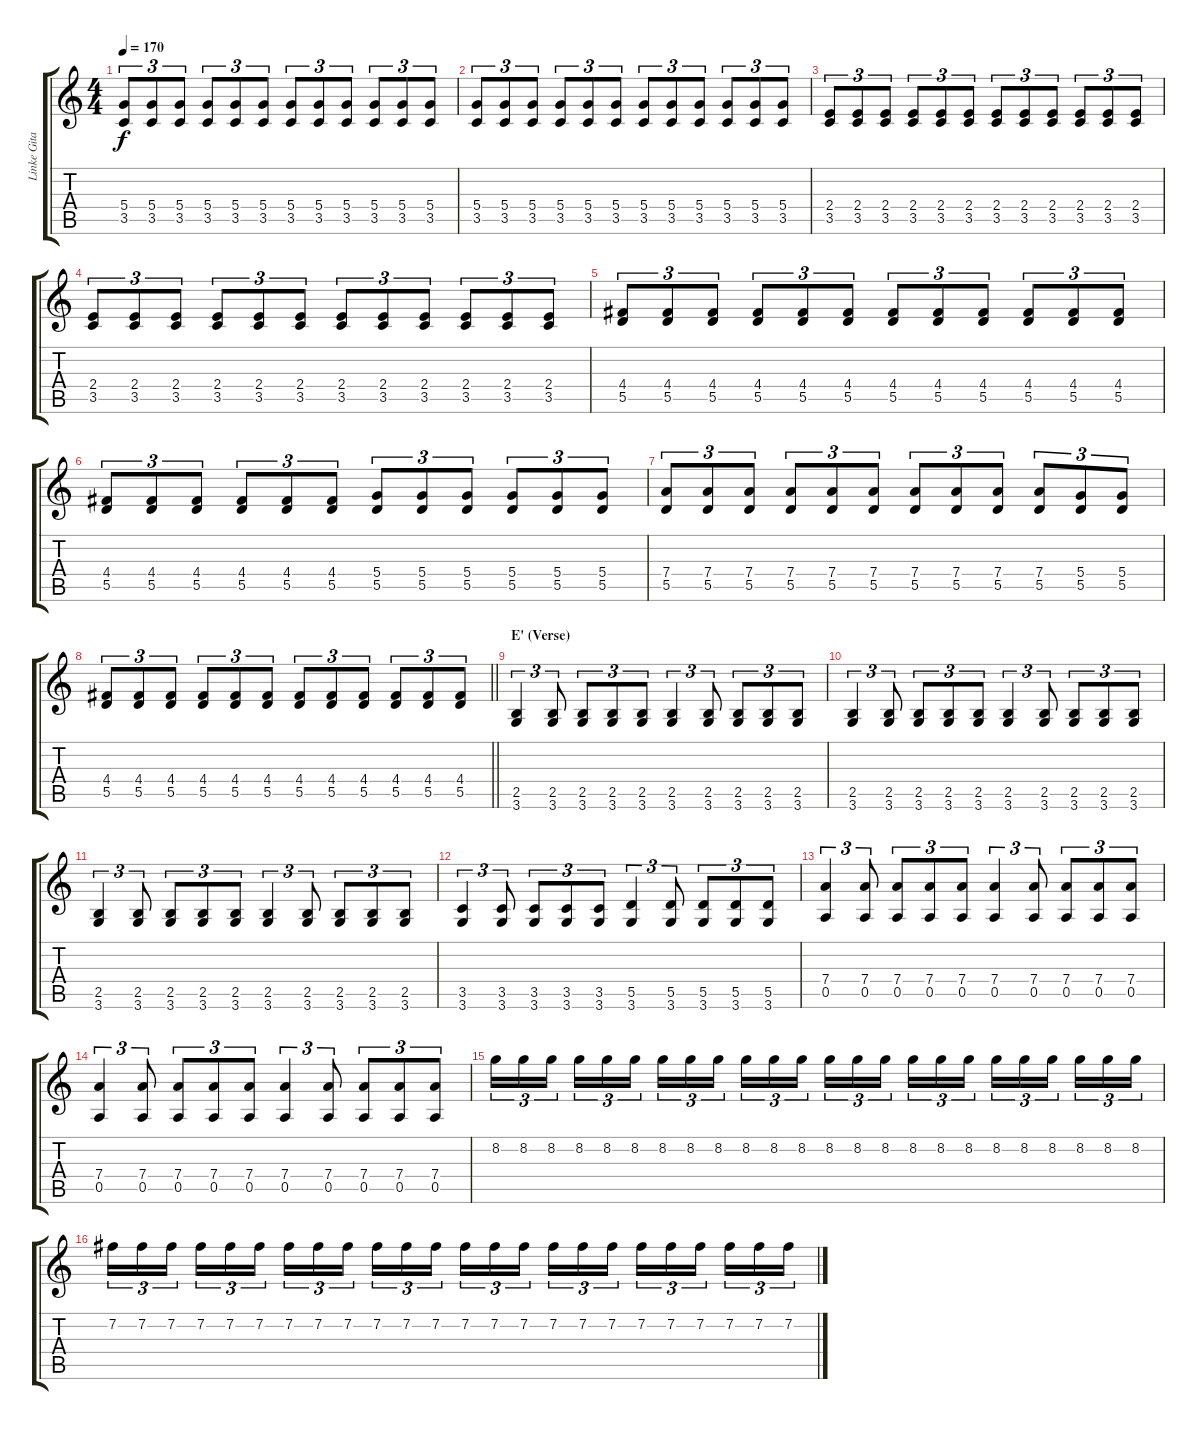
\track ("Linke Gitarre" "Linke Gita") {instrument distortionguitar}
\staff {score tabs}
\tuning (E4 B3 G3 D3 A2 E2) {hide}
\ts (4 4)
\tempo 170
\clef g2
\ks c
(5.4 3.5).8{tu (3 2) dy f} (5.4 3.5).8{tu (3 2)} (5.4 3.5).8{tu (3 2)} (5.4 3.5).8{tu (3 2)} (5.4 3.5).8{tu (3 2)} (5.4 3.5).8{tu (3 2)} (5.4 3.5).8{tu (3 2)} (5.4 3.5).8{tu (3 2)} (5.4 3.5).8{tu (3 2)} (5.4 3.5).8{tu (3 2)} (5.4 3.5).8{tu (3 2)} (5.4 3.5).8{tu (3 2)} |
(5.4 3.5).8{tu (3 2)} (5.4 3.5).8{tu (3 2)} (5.4 3.5).8{tu (3 2)} (5.4 3.5).8{tu (3 2)} (5.4 3.5).8{tu (3 2)} (5.4 3.5).8{tu (3 2)} (5.4 3.5).8{tu (3 2)} (5.4 3.5).8{tu (3 2)} (5.4 3.5).8{tu (3 2)} (5.4 3.5).8{tu (3 2)} (5.4 3.5).8{tu (3 2)} (5.4 3.5).8{tu (3 2)} |
(2.4 3.5).8{tu (3 2)} (2.4 3.5).8{tu (3 2)} (2.4 3.5).8{tu (3 2)} (2.4 3.5).8{tu (3 2)} (2.4 3.5).8{tu (3 2)} (2.4 3.5).8{tu (3 2)} (2.4 3.5).8{tu (3 2)} (2.4 3.5).8{tu (3 2)} (2.4 3.5).8{tu (3 2)} (2.4 3.5).8{tu (3 2)} (2.4 3.5).8{tu (3 2)} (2.4 3.5).8{tu (3 2)} |
(2.4 3.5).8{tu (3 2)} (2.4 3.5).8{tu (3 2)} (2.4 3.5).8{tu (3 2)} (2.4 3.5).8{tu (3 2)} (2.4 3.5).8{tu (3 2)} (2.4 3.5).8{tu (3 2)} (2.4 3.5).8{tu (3 2)} (2.4 3.5).8{tu (3 2)} (2.4 3.5).8{tu (3 2)} (2.4 3.5).8{tu (3 2)} (2.4 3.5).8{tu (3 2)} (2.4 3.5).8{tu (3 2)} |
(4.4 5.5).8{tu (3 2)} (4.4 5.5).8{tu (3 2)} (4.4 5.5).8{tu (3 2)} (4.4 5.5).8{tu (3 2)} (4.4 5.5).8{tu (3 2)} (4.4 5.5).8{tu (3 2)} (4.4 5.5).8{tu (3 2)} (4.4 5.5).8{tu (3 2)} (4.4 5.5).8{tu (3 2)} (4.4 5.5).8{tu (3 2)} (4.4 5.5).8{tu (3 2)} (4.4 5.5).8{tu (3 2)} |
(4.4 5.5).8{tu (3 2)} (4.4 5.5).8{tu (3 2)} (4.4 5.5).8{tu (3 2)} (4.4 5.5).8{tu (3 2)} (4.4 5.5).8{tu (3 2)} (4.4 5.5).8{tu (3 2)} (5.4 5.5).8{tu (3 2)} (5.4 5.5).8{tu (3 2)} (5.4 5.5).8{tu (3 2)} (5.4 5.5).8{tu (3 2)} (5.4 5.5).8{tu (3 2)} (5.4 5.5).8{tu (3 2)} |
(7.4 5.5).8{tu (3 2)} (7.4 5.5).8{tu (3 2)} (7.4 5.5).8{tu (3 2)} (7.4 5.5).8{tu (3 2)} (7.4 5.5).8{tu (3 2)} (7.4 5.5).8{tu (3 2)} (7.4 5.5).8{tu (3 2)} (7.4 5.5).8{tu (3 2)} (7.4 5.5).8{tu (3 2)} (7.4 5.5).8{tu (3 2)} (5.4 5.5).8{tu (3 2)} (5.4 5.5).8{tu (3 2)} |
\barLineRight lightlight
(4.4 5.5).8{tu (3 2)} (4.4 5.5).8{tu (3 2)} (4.4 5.5).8{tu (3 2)} (4.4 5.5).8{tu (3 2)} (4.4 5.5).8{tu (3 2)} (4.4 5.5).8{tu (3 2)} (4.4 5.5).8{tu (3 2)} (4.4 5.5).8{tu (3 2)} (4.4 5.5).8{tu (3 2)} (4.4 5.5).8{tu (3 2)} (4.4 5.5).8{tu (3 2)} (4.4 5.5).8{tu (3 2)} |
\section ("" "E' (Verse)")
(2.5 3.6).4{tu (3 2)} (2.5 3.6).8{tu (3 2)} (2.5 3.6).8{tu (3 2)} (2.5 3.6).8{tu (3 2)} (2.5 3.6).8{tu (3 2)} (2.5 3.6).4{tu (3 2)} (2.5 3.6).8{tu (3 2)} (2.5 3.6).8{tu (3 2)} (2.5 3.6).8{tu (3 2)} (2.5 3.6).8{tu (3 2)} |
(2.5 3.6).4{tu (3 2)} (2.5 3.6).8{tu (3 2)} (2.5 3.6).8{tu (3 2)} (2.5 3.6).8{tu (3 2)} (2.5 3.6).8{tu (3 2)} (2.5 3.6).4{tu (3 2)} (2.5 3.6).8{tu (3 2)} (2.5 3.6).8{tu (3 2)} (2.5 3.6).8{tu (3 2)} (2.5 3.6).8{tu (3 2)} |
(2.5 3.6).4{tu (3 2)} (2.5 3.6).8{tu (3 2)} (2.5 3.6).8{tu (3 2)} (2.5 3.6).8{tu (3 2)} (2.5 3.6).8{tu (3 2)} (2.5 3.6).4{tu (3 2)} (2.5 3.6).8{tu (3 2)} (2.5 3.6).8{tu (3 2)} (2.5 3.6).8{tu (3 2)} (2.5 3.6).8{tu (3 2)} |
(3.5 3.6).4{tu (3 2)} (3.5 3.6).8{tu (3 2)} (3.5 3.6).8{tu (3 2)} (3.5 3.6).8{tu (3 2)} (3.5 3.6).8{tu (3 2)} (5.5 3.6).4{tu (3 2)} (5.5 3.6).8{tu (3 2)} (5.5 3.6).8{tu (3 2)} (5.5 3.6).8{tu (3 2)} (5.5 3.6).8{tu (3 2)} |
(7.4 0.5).4{tu (3 2)} (7.4 0.5).8{tu (3 2)} (7.4 0.5).8{tu (3 2)} (7.4 0.5).8{tu (3 2)} (7.4 0.5).8{tu (3 2)} (7.4 0.5).4{tu (3 2)} (7.4 0.5).8{tu (3 2)} (7.4 0.5).8{tu (3 2)} (7.4 0.5).8{tu (3 2)} (7.4 0.5).8{tu (3 2)} |
(7.4 0.5).4{tu (3 2)} (7.4 0.5).8{tu (3 2)} (7.4 0.5).8{tu (3 2)} (7.4 0.5).8{tu (3 2)} (7.4 0.5).8{tu (3 2)} (7.4 0.5).4{tu (3 2)} (7.4 0.5).8{tu (3 2)} (7.4 0.5).8{tu (3 2)} (7.4 0.5).8{tu (3 2)} (7.4 0.5).8{tu (3 2)} |
8.2.16{tu (3 2)} 8.2.16{tu (3 2)} 8.2.16{tu (3 2) beam splitsecondary} 8.2.16{tu (3 2)} 8.2.16{tu (3 2)} 8.2.16{tu (3 2)} 8.2.16{tu (3 2)} 8.2.16{tu (3 2)} 8.2.16{tu (3 2) beam splitsecondary} 8.2.16{tu (3 2)} 8.2.16{tu (3 2)} 8.2.16{tu (3 2)} 8.2.16{tu (3 2)} 8.2.16{tu (3 2)} 8.2.16{tu (3 2) beam splitsecondary} 8.2.16{tu (3 2)} 8.2.16{tu (3 2)} 8.2.16{tu (3 2)} 8.2.16{tu (3 2)} 8.2.16{tu (3 2)} 8.2.16{tu (3 2) beam splitsecondary} 8.2.16{tu (3 2)} 8.2.16{tu (3 2)} 8.2.16{tu (3 2)} |
7.2.16{tu (3 2)} 7.2.16{tu (3 2)} 7.2.16{tu (3 2) beam splitsecondary} 7.2.16{tu (3 2)} 7.2.16{tu (3 2)} 7.2.16{tu (3 2)} 7.2.16{tu (3 2)} 7.2.16{tu (3 2)} 7.2.16{tu (3 2) beam splitsecondary} 7.2.16{tu (3 2)} 7.2.16{tu (3 2)} 7.2.16{tu (3 2)} 7.2.16{tu (3 2)} 7.2.16{tu (3 2)} 7.2.16{tu (3 2) beam splitsecondary} 7.2.16{tu (3 2)} 7.2.16{tu (3 2)} 7.2.16{tu (3 2)} 7.2.16{tu (3 2)} 7.2.16{tu (3 2)} 7.2.16{tu (3 2) beam splitsecondary} 7.2.16{tu (3 2)} 7.2.16{tu (3 2)} 7.2.16{tu (3 2)}
